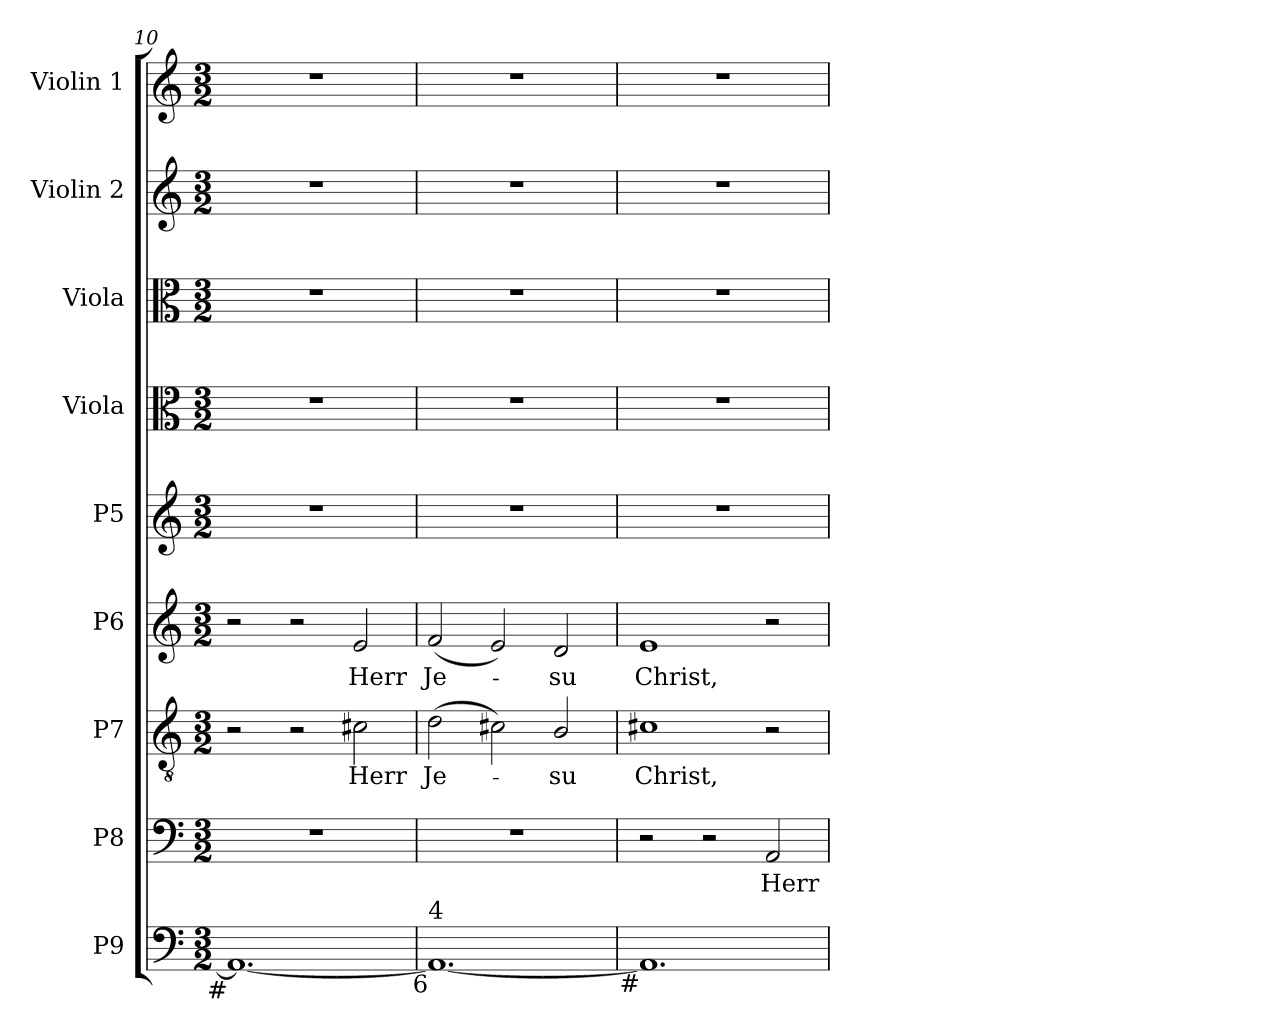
**kern	**kern	**text	**kern	**text	**kern	**text	**kern	**kern	**kern	**kern	**kern
*part9	*part8	*part8	*part7	*part7	*part6	*part6	*part5	*part4	*part3	*part2	*part1
*staff9	*staff8	*staff8	*staff7	*staff7	*staff6	*staff6	*staff5	*staff4	*staff3	*staff2	*staff1
*I"P9	*I"P8	*	*I"P7	*	*I"P6	*	*I"P5	*I"Viola	*I"Viola	*I"Violin 2	*I"Violin 1
*	*	*	*	*	*	*	*	*I'Vla.	*I'Vla.	*I'Vln. 2	*I'Vln. 1
*clefF4	*clefF4	*	*clefGv2	*	*clefG2	*	*clefG2	*clefC3	*clefC3	*clefG2	*clefG2
*	*	*	*ITrd7c12	*	*	*	*	*	*	*	*
*k[]	*k[]	*	*k[]	*	*k[]	*	*k[]	*k[]	*k[]	*k[]	*k[]
*C:	*C:	*	*C:	*	*C:	*	*C:	*C:	*C:	*C:	*C:
*M3/2	*M3/2	*	*M3/2	*	*M3/2	*	*M3/2	*M3/2	*M3/2	*M3/2	*M3/2
=10	=10	=10	=10	=10	=10	=10	=10	=10	=10	=10	=10
!LO:TX:b:rj:t=#	!	!	!	!	!	!	!	!	!	!	!
!	!LO:N:vis=1	!	!	!	!	!	!LO:N:vis=1	!LO:N:vis=1	!LO:N:vis=1	!LO:N:vis=1	!LO:N:vis=1
1.AAi_	1.r	.	2r	.	2r	.	1.r	1.r	1.r	1.r	1.r
.	.	.	2r	.	2r	.	.	.	.	.	.
!	!	!	!	!LO:LY:b:color=#000000	!	!	!	!	!	!	!
!	!	!	!	!	!	!LO:LY:b:color=#000000	!	!	!	!	!
.	.	.	2C#Xi\	Herr	2ei/	Herr	.	.	.	.	.
=11	=11	=11	=11	=11	=11	=11	=11	=11	=11	=11	=11
!	!LO:N:vis=1	!	!	!	!	!	!	!	!	!	!
!	!	!	!	!LO:LY:b:color=#000000	!	!	!	!	!	!	!
!LO:TX:b:rj:t=6	!	!	!	!	!	!	!	!	!	!	!
!LO:TX:t=4	!	!	!	!	!	!	!	!	!	!	!
!	!	!	!	!	!	!LO:LY:b:color=#000000	!LO:N:vis=1	!LO:N:vis=1	!LO:N:vis=1	!LO:N:vis=1	!LO:N:vis=1
1.AAi_	1.r	.	(2Di\	Je-	(2fi/	Je-	1.r	1.r	1.r	1.r	1.r
.	.	.	2C#Xi\)	.	2ei/)	.	.	.	.	.	.
!	!	!	!	!LO:LY:b:color=#000000	!	!	!	!	!	!	!
!	!	!	!	!	!	!LO:LY:b:color=#000000	!	!	!	!	!
.	.	.	2BBi/	-su	2di/	-su	.	.	.	.	.
=12	=12	=12	=12	=12	=12	=12	=12	=12	=12	=12	=12
!	!	!	!	!LO:LY:b:color=#000000	!	!	!	!	!	!	!
!LO:TX:b:rj:t=#	!	!	!	!	!	!	!	!	!	!	!
!	!	!	!	!	!	!LO:LY:b:color=#000000	!LO:N:vis=1	!LO:N:vis=1	!LO:N:vis=1	!LO:N:vis=1	!LO:N:vis=1
1.AAi]	2r	.	1C#Xi	Christ,	1ei	Christ,	1.r	1.r	1.r	1.r	1.r
.	2r	.	.	.	.	.	.	.	.	.	.
!	!	!LO:LY:b:color=#000000	!	!	!	!	!	!	!	!	!
.	2AAi/	Herr	2r	.	2r	.	.	.	.	.	.
=	=	=	=	=	=	=	=	=	=	=	=
*-	*-	*-	*-	*-	*-	*-	*-	*-	*-	*-	*-
